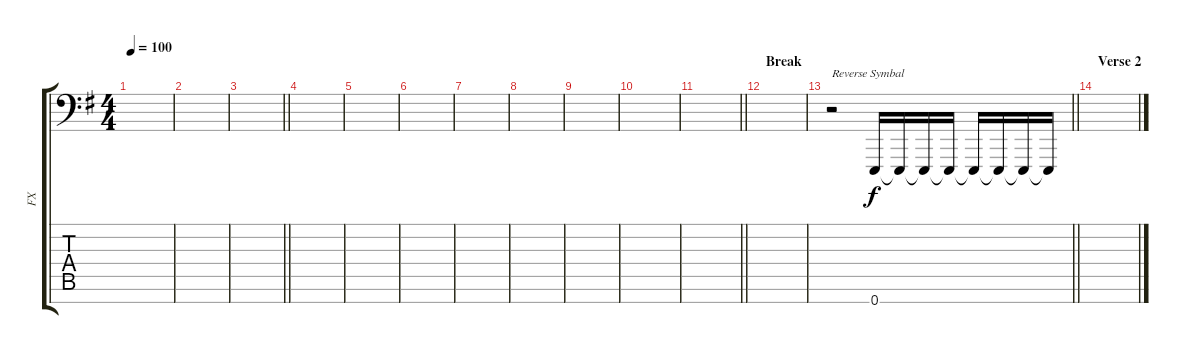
\track ("FX" "FX") {instrument reversecymbal}
\staff {score tabs}
\tuning (E4 B3 G3 D3 A2 E2 E1) {hide}
\ts (4 4)
\tempo 100
\clef f4
\ks eminor
|
|
\barLineRight lightlight
|
|
|
|
|
|
|
|
\barLineRight lightlight
|
\section ("" "Break")
|
\barLineRight lightlight
r.2{txt "Reverse Symbal" instrument reversecymbal} 0.7.16 0.7{t}.16 0.7{t}.16{balance 0} 0.7{t}.16{balance 16} 0.7{t}.16{balance 0} 0.7{t}.16{balance 16} 0.7{t}.16{balance 0} 0.7{t}.16{balance 16} |
\section ("" "Verse 2")
